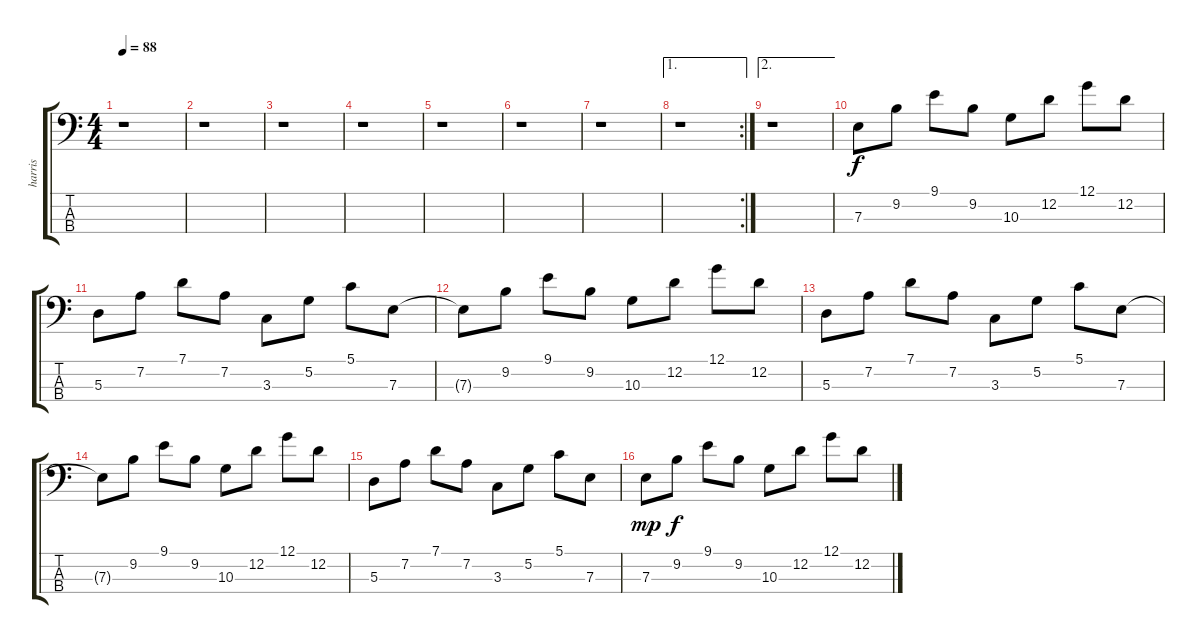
\track ("harris" "harris") {instrument electricbassfinger}
\staff {score tabs}
\tuning (G2 D2 A1 E1) {hide}
\ts (4 4)
\tempo 88
\clef f4
\ks c
r.1{dy f} |
r.1 |
r.1 |
r.1 |
r.1 |
r.1 |
r.1 |
\ae 1
\rc 2
r.1 |
\ae 2
r.1 |
7.3.8 9.2.8 9.1.8 9.2.8 10.3.8 12.2.8 12.1.8 12.2.8 |
5.3.8 7.2.8 7.1.8 7.2.8 3.3.8 5.2.8 5.1.8 7.3.8 |
7.3{t}.8 9.2.8 9.1.8 9.2.8 10.3.8 12.2.8 12.1.8 12.2.8 |
5.3.8 7.2.8 7.1.8 7.2.8 3.3.8 5.2.8 5.1.8 7.3.8 |
7.3{t}.8 9.2.8 9.1.8 9.2.8 10.3.8 12.2.8 12.1.8 12.2.8 |
5.3.8 7.2.8 7.1.8 7.2.8 3.3.8 5.2.8 5.1.8 7.3.8 |
7.3.8{dy mp} 9.2.8{dy f} 9.1.8 9.2.8 10.3.8 12.2.8 12.1.8 12.2.8
